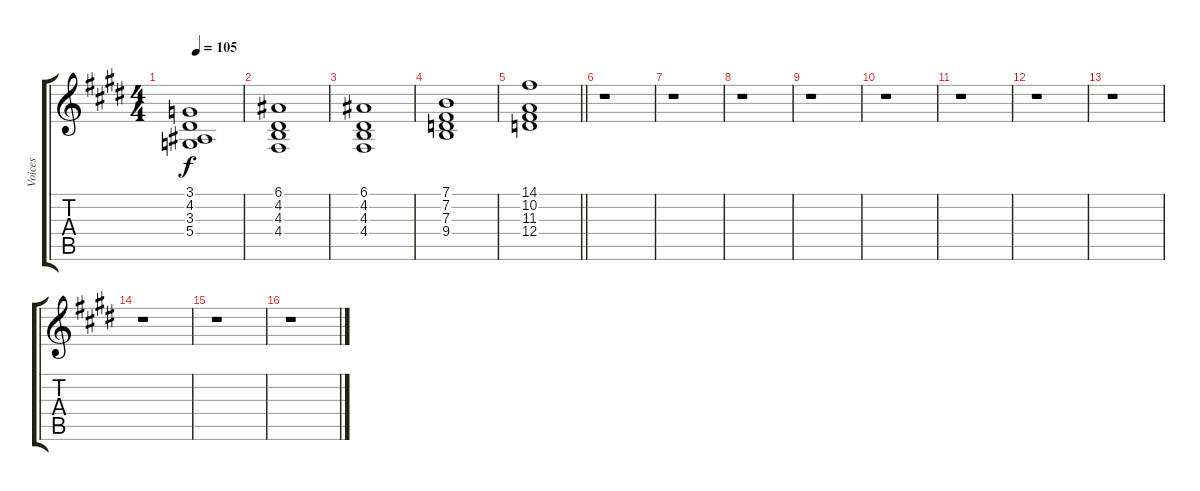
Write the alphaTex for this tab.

\track ("Voices" "Voices") {instrument choiraahs}
\staff {score tabs}
\tuning (E4 B3 G3 D3 A2 E2) {hide}
\ts (4 4)
\tempo 105
\clef g2
\ks c#minor
(3.1{t} 4.2{t} 3.3{t} 5.4{t}).1{dy f} |
\ks e
(6.1 4.2 4.3 4.4).1 |
\ks c#minor
(6.1 4.2 4.3 4.4).1 |
(7.1 7.2 7.3 9.4).1 |
\barLineRight lightlight
(14.1 10.2 11.3 12.4).1 |
\ks e
r.1 |
\ks c#minor
r.1 |
r.1 |
r.1 |
\ks e
r.1 |
\ks c#minor
r.1 |
\ks e
r.1 |
\ks c#minor
r.1 |
r.1 |
\ks e
r.1 |
\ks c#minor
r.1
